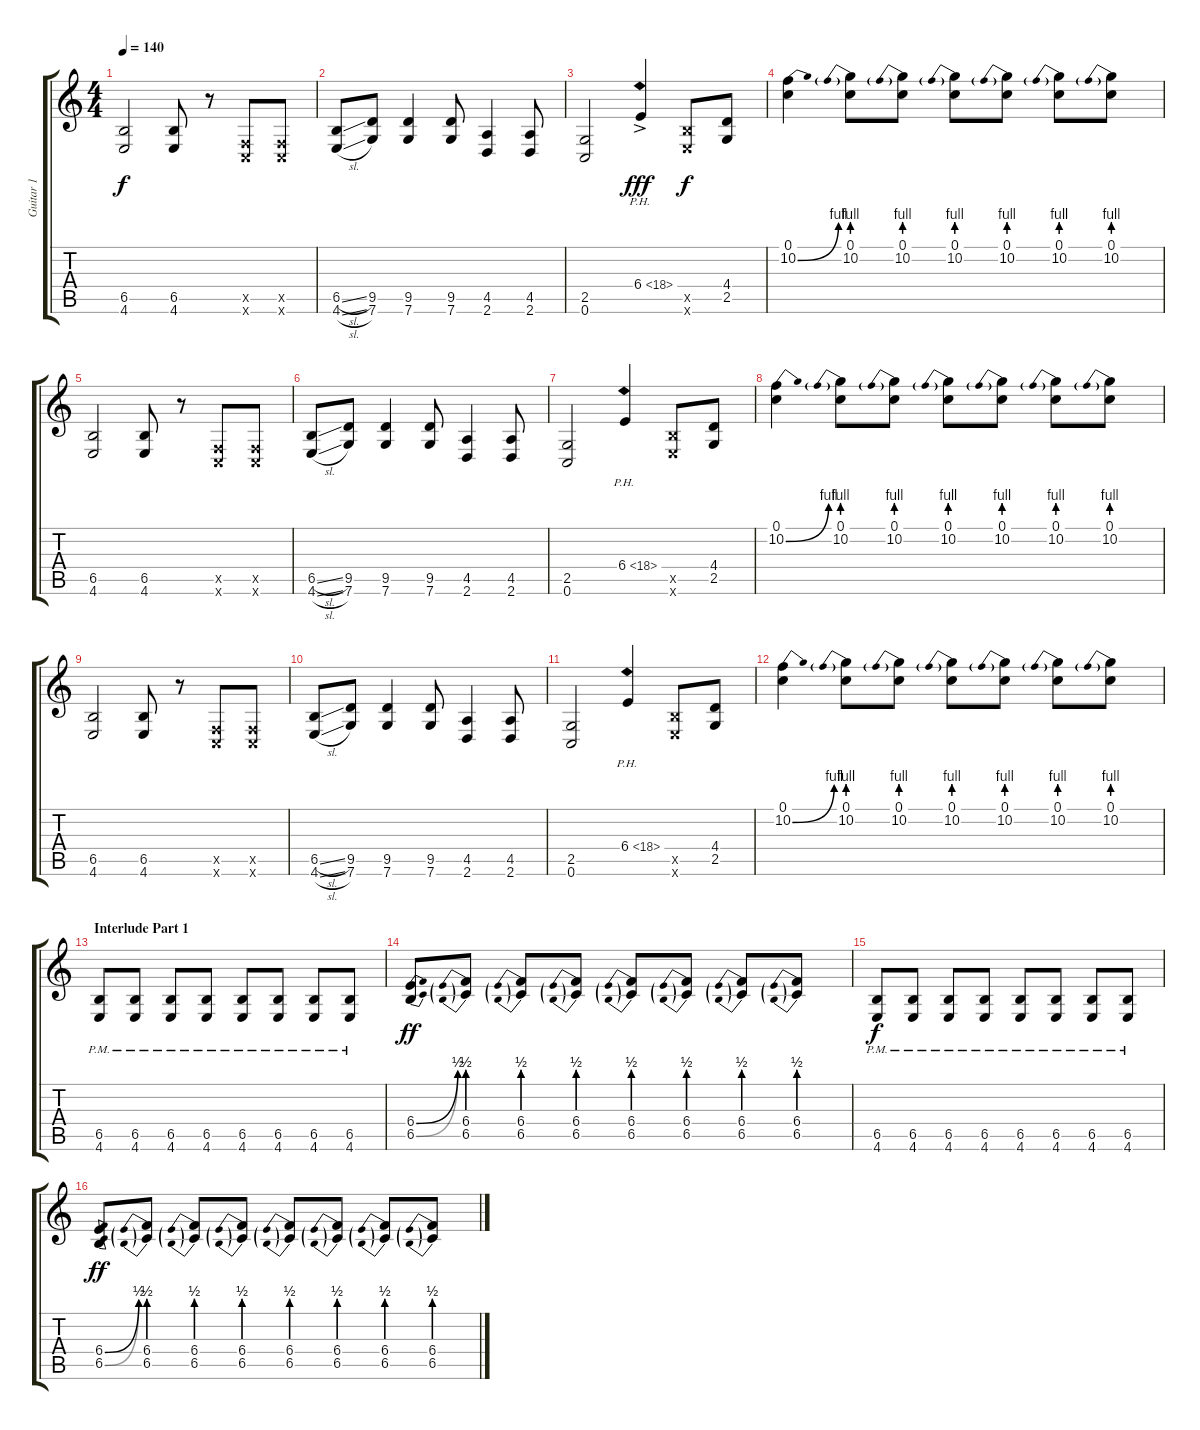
\track ("Guitar 1" "Guitar 1") {instrument distortionguitar}
\staff {score tabs}
\tuning (C4 G3 Eb3 Bb2 F2 C2) {hide}
\ts (4 4)
\tempo 140
\clef g2
\ks c
(6.5 4.6).2{dy f volume 13 instrument distortionguitar} (6.5 4.6).8 r.8 (0.5{x} 0.6{x}).8 (0.5{x} 0.6{x}).8 |
(6.5{sl} 4.6{sl}).8 (9.5 7.6).8 (9.5 7.6).4 (9.5 7.6).8 (4.5 2.6).4 (4.5 2.6).8 |
(2.5 0.6).2 6.4{ph 12 ac}.4{dy fff volume 16 instrument guitarharmonics} (6.5{x} 4.6{x}).8{dy f volume 13 instrument distortionguitar} (4.4 2.5).8 |
(0.1 10.2{be (bend 0 0 60 4)}).4{volume 16} (0.1 10.2{be (prebend 0 4 60 4)}).8 (0.1 10.2{be (prebend 0 4 60 4)}).8 (0.1 10.2{be (prebend 0 4 60 4)}).8 (0.1 10.2{be (prebend 0 4 60 4)}).8 (0.1 10.2{be (prebend 0 4 60 4)}).8 (0.1 10.2{be (prebend 0 4 60 4)}).8 |
(6.5 4.6).2{volume 13 instrument distortionguitar} (6.5 4.6).8 r.8 (0.5{x} 0.6{x}).8 (0.5{x} 0.6{x}).8 |
(6.5{sl} 4.6{sl}).8 (9.5 7.6).8 (9.5 7.6).4 (9.5 7.6).8 (4.5 2.6).4 (4.5 2.6).8 |
(2.5 0.6).2 6.4{ph 12}.4{volume 16 instrument guitarharmonics} (6.5{x} 4.6{x}).8{volume 13 instrument distortionguitar} (4.4 2.5).8 |
(0.1 10.2{be (bend 0 0 60 4)}).4{volume 16} (0.1 10.2{be (prebend 0 4 60 4)}).8 (0.1 10.2{be (prebend 0 4 60 4)}).8 (0.1 10.2{be (prebend 0 4 60 4)}).8 (0.1 10.2{be (prebend 0 4 60 4)}).8 (0.1 10.2{be (prebend 0 4 60 4)}).8 (0.1 10.2{be (prebend 0 4 60 4)}).8 |
(6.5 4.6).2{volume 13 instrument distortionguitar} (6.5 4.6).8 r.8 (0.5{x} 0.6{x}).8 (0.5{x} 0.6{x}).8 |
(6.5{sl} 4.6{sl}).8 (9.5 7.6).8 (9.5 7.6).4 (9.5 7.6).8 (4.5 2.6).4 (4.5 2.6).8 |
(2.5 0.6).2 6.4{ph 12}.4{volume 16 instrument guitarharmonics} (6.5{x} 4.6{x}).8{volume 13 instrument distortionguitar} (4.4 2.5).8 |
(0.1 10.2{be (bend 0 0 60 4)}).4{volume 16} (0.1 10.2{be (prebend 0 4 60 4)}).8 (0.1 10.2{be (prebend 0 4 60 4)}).8 (0.1 10.2{be (prebend 0 4 60 4)}).8 (0.1 10.2{be (prebend 0 4 60 4)}).8 (0.1 10.2{be (prebend 0 4 60 4)}).8 (0.1 10.2{be (prebend 0 4 60 4)}).8 |
\section ("" "Interlude Part 1")
(6.5{pm} 4.6{pm}).8{volume 13} (6.5{pm} 4.6{pm}).8 (6.5{pm} 4.6{pm}).8 (6.5{pm} 4.6{pm}).8 (6.5{pm} 4.6{pm}).8 (6.5{pm} 4.6{pm}).8 (6.5{pm} 4.6{pm}).8 (6.5{pm} 4.6{pm}).8 |
(6.4{be (bend 0 0 60 2)} 6.5{be (bend 0 0 60 2)}).8{dy ff} (6.4{be (prebend 0 2 60 2)} 6.5{be (prebend 0 2 60 2)}).8 (6.4{be (prebend 0 2 60 2)} 6.5{be (prebend 0 2 60 2)}).8 (6.4{be (prebend 0 2 60 2)} 6.5{be (prebend 0 2 60 2)}).8 (6.4{be (prebend 0 2 60 2)} 6.5{be (prebend 0 2 60 2)}).8 (6.4{be (prebend 0 2 60 2)} 6.5{be (prebend 0 2 60 2)}).8 (6.4{be (prebend 0 2 60 2)} 6.5{be (prebend 0 2 60 2)}).8 (6.4{be (prebend 0 2 60 2)} 6.5{be (prebend 0 2 60 2)}).8 |
(6.5{pm} 4.6{pm}).8{dy f volume 13} (6.5{pm} 4.6{pm}).8 (6.5{pm} 4.6{pm}).8 (6.5{pm} 4.6{pm}).8 (6.5{pm} 4.6{pm}).8 (6.5{pm} 4.6{pm}).8 (6.5{pm} 4.6{pm}).8 (6.5{pm} 4.6{pm}).8 |
(6.4{be (bend 0 0 60 2)} 6.5{be (bend 0 0 60 2)}).8{dy ff} (6.4{be (prebend 0 2 60 2)} 6.5{be (prebend 0 2 60 2)}).8 (6.4{be (prebend 0 2 60 2)} 6.5{be (prebend 0 2 60 2)}).8 (6.4{be (prebend 0 2 60 2)} 6.5{be (prebend 0 2 60 2)}).8 (6.4{be (prebend 0 2 60 2)} 6.5{be (prebend 0 2 60 2)}).8 (6.4{be (prebend 0 2 60 2)} 6.5{be (prebend 0 2 60 2)}).8 (6.4{be (prebend 0 2 60 2)} 6.5{be (prebend 0 2 60 2)}).8 (6.4{be (prebend 0 2 60 2)} 6.5{be (prebend 0 2 60 2)}).8
